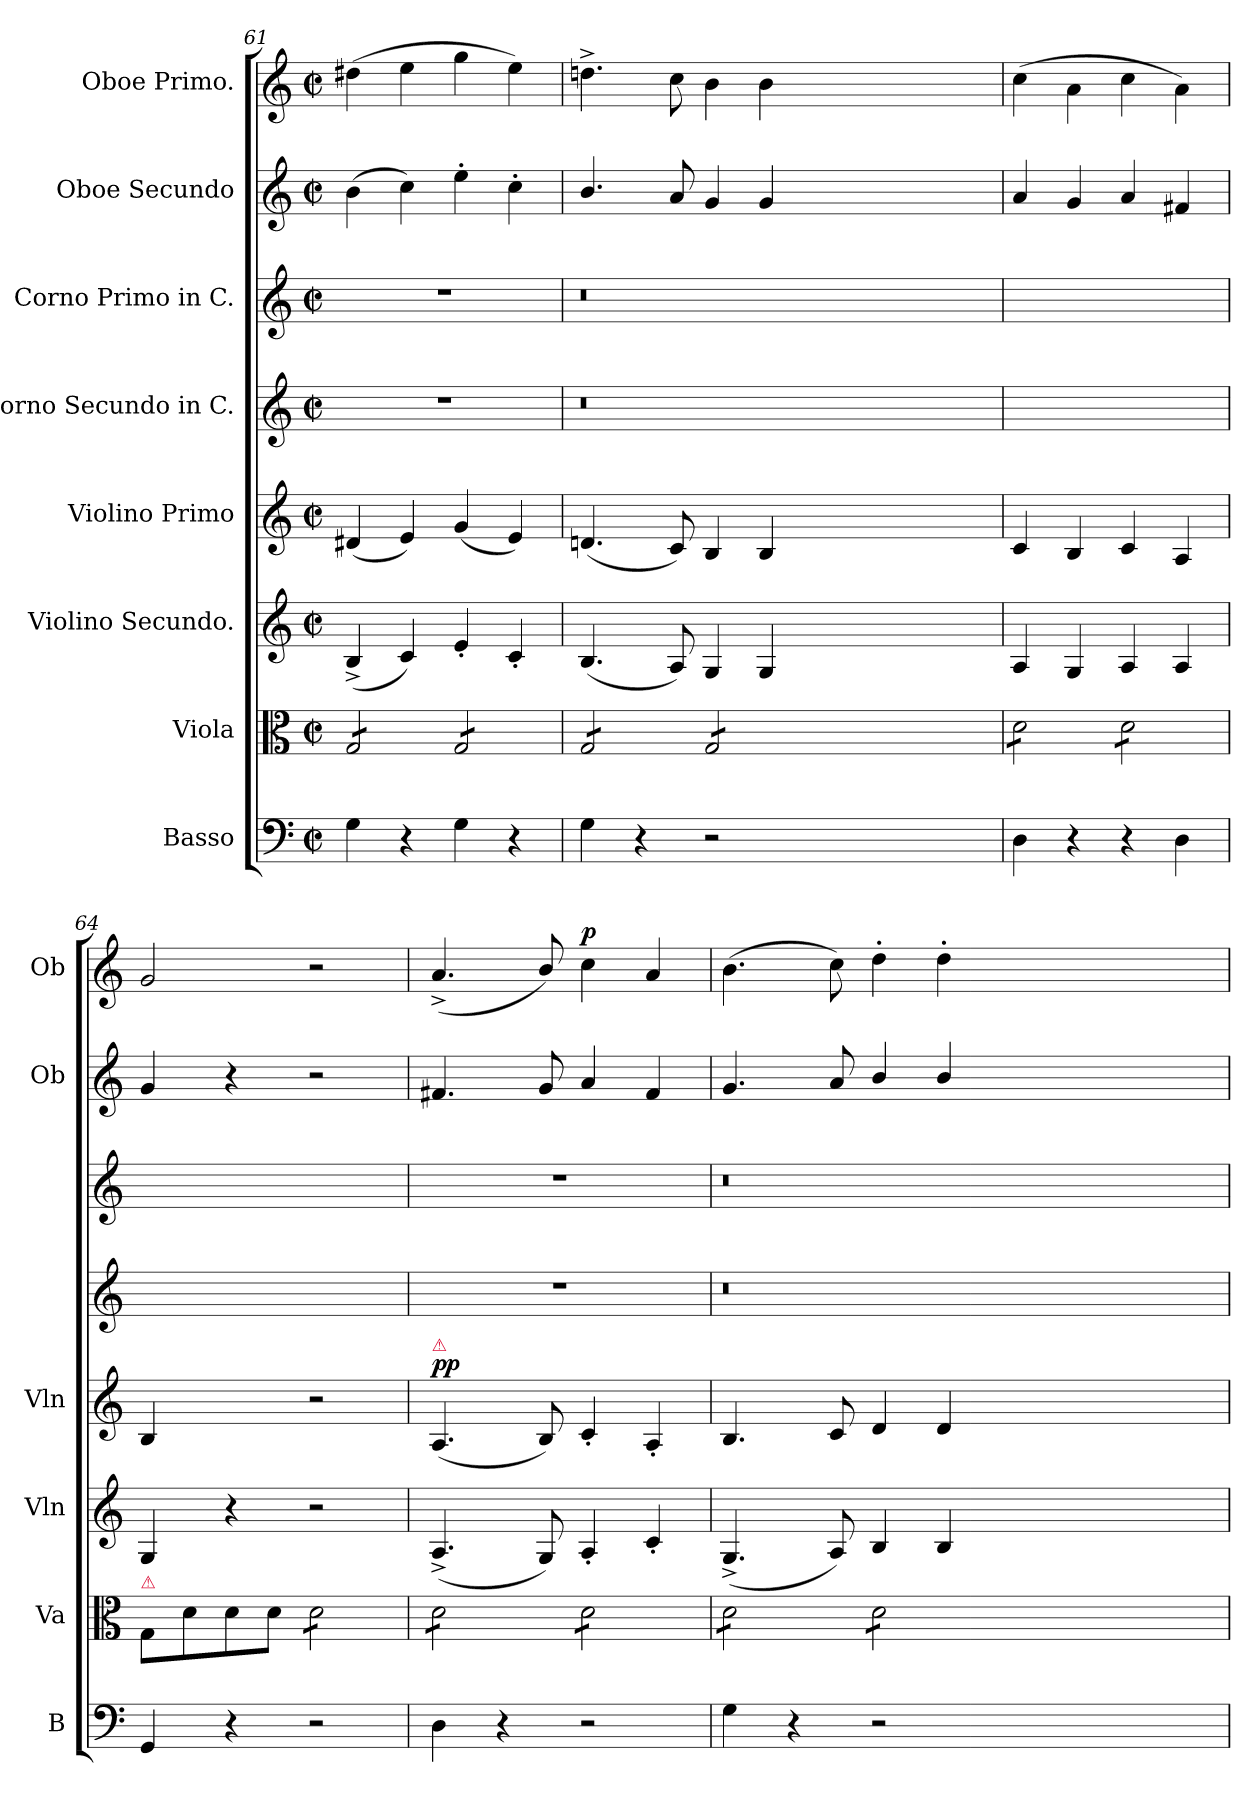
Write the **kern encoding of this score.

**kern	**kern	**kern	**kern	**dynam	**kern	**kern	**kern	**kern	**dynam
*part8	*part7	*part6	*part5	*part5	*part4	*part3	*part2	*part1	*part1
*staff8	*staff7	*staff6	*staff5	*staff5	*staff4	*staff3	*staff2	*staff1	*staff1
*I"Basso	*I"Viola	*I"Violino Secundo.	*I"Violino Primo	*	*I"Corno Secundo in C.	*I"Corno Primo in C.	*I"Oboe Secundo	*I"Oboe Primo.	*
*I'B	*I'Va	*I'Vln	*I'Vln	*	*	*	*I'Ob	*I'Ob	*
*clefF4	*clefC3	*clefG2	*clefG2	*	*clefG2	*clefG2	*clefG2	*clefG2	*
*k[]	*k[]	*k[]	*k[]	*	*k[]	*k[]	*k[]	*k[]	*
*C:	*C:	*C:	*C:	*	*C:	*C:	*C:	*C:	*
*M2/2	*M2/2	*M2/2	*M2/2	*	*M2/2	*M2/2	*M2/2	*M2/2	*
*met(c|)	*met(c|)	*met(c|)	*met(c|)	*	*met(c|)	*met(c|)	*met(c|)	*met(c|)	*
=61	=61	=61	=61	=61	=61	=61	=61	=61	=61
*	*tremolo	*	*	*	*	*	*	*	*
4G\	8G/L	(4B^/	(4d#X/	.	1r	1r	(4b\	(4dd#X\	.
.	8G/	.	.	.	.	.	.	.	.
4r	8G/	4c/)	4e/)	.	.	.	4cc\)	4ee\	.
.	8G/J	.	.	.	.	.	.	.	.
4G\	8G/L	4e'/	(4g/	.	.	.	4ee'\	4gg\	.
.	8G/	.	.	.	.	.	.	.	.
4r	8G/	4c'/	4e/)	.	.	.	4cc'\	4ee\)	.
.	8G/J	.	.	.	.	.	.	.	.
=62	=62	=62	=62	=62	=62	=62	=62	=62	=62
4G\	8G/L	(4.B/	(4.dn/	.	0.r	0.r	4.b/	4.ddn^\	.
.	8G/	.	.	.	.	.	.	.	.
4r	8G/	.	.	.	.	.	.	.	.
.	8G/J	8A/)	8c/)	.	.	.	8a/	8cc\	.
2r	8G/L	4G/	4B/	.	.	.	4g/	4b\	.
.	8G/	.	.	.	.	.	.	.	.
.	8G/	4G/	4B/	.	.	.	4g/	4b\	.
.	8G/J	.	.	.	.	.	.	.	.
0ryy	0ryy	0ryy	0ryy	.	.	.	0ryy	0ryy	.
=63	=63	=63	=63	=63	=63	=63	=63	=63	=63
4D\	8d\L	4A/	4c/	.	1ryy	1ryy	4a/	(4cc\	.
.	8d\	.	.	.	.	.	.	.	.
4r	8d\	4G/	4B/	.	.	.	4g/	4a\	.
.	8d\J	.	.	.	.	.	.	.	.
4r	8d\L	4A/	4c/	.	.	.	4a/	4cc\	.
.	8d\	.	.	.	.	.	.	.	.
4D\	8d\	4A/	4A/	.	.	.	4f#X/	4a\)	.
.	8d\J	.	.	.	.	.	.	.	.
*	*Xtremolo	*	*	*	*	*	*	*	*
=64	=64	=64	=64	=64	=64	=64	=64	=64	=64
!	!LO:TX:a:color=crimson:t=⚠	!	!	!	!	!	!	!	!
!	!	!	!LO:N:vis=4	!	!	!	!	!	!
4GG/	8G/L	4G/	2B/	.	1ryy	1ryy	4g/	2g/	.
.	8d\	.	.	.	.	.	.	.	.
4r	8d\	4r	.	.	.	.	4r	.	.
.	8d\J	.	.	.	.	.	.	.	.
*	*tremolo	*	*	*	*	*	*	*	*
2r	8d\L	2r	2r	.	.	.	2r	2r	.
.	8d\	.	.	.	.	.	.	.	.
.	8d\	.	.	.	.	.	.	.	.
.	8d\J	.	.	.	.	.	.	.	.
=65	=65	=65	=65	=65	=65	=65	=65	=65	=65
!	!	!	!LO:TX:a:color=crimson:t=⚠	!	!	!	!	!	!
!	!	!	!	!LO:DY:a	!	!	!	!	!
4D\	8d\L	(4.A^/	(4.A/	pp	1r	1r	4.f#X/	(4.a^/	.
.	8d\	.	.	.	.	.	.	.	.
4r	8d\	.	.	.	.	.	.	.	.
.	8d\J	8G/)	8B/)	.	.	.	8g/	8b/)	.
!	!	!	!	!	!	!	!	!	!LO:DY:a
2r	8d\L	4A'/	4c'/	.	.	.	4a/	4cc\	p
.	8d\	.	.	.	.	.	.	.	.
.	8d\	4c'/	4A'/	.	.	.	4f#/	4a/	.
.	8d\J	.	.	.	.	.	.	.	.
=66	=66	=66	=66	=66	=66	=66	=66	=66	=66
4G\	8d\L	(4.G^/	4.B/	.	0.r	0.r	4.g/	(4.b\	.
.	8d\	.	.	.	.	.	.	.	.
4r	8d\	.	.	.	.	.	.	.	.
.	8d\J	8A/)	8c/	.	.	.	8a/	8cc\)	.
2r	8d\L	4B/	4d/	.	.	.	4b/	4dd'\	.
.	8d\	.	.	.	.	.	.	.	.
.	8d\	4B/	4d/	.	.	.	4b/	4dd'\	.
.	8d\J	.	.	.	.	.	.	.	.
*	*Xtremolo	*	*	*	*	*	*	*	*
0ryy	0ryy	0ryy	0ryy	.	.	.	0ryy	0ryy	.
=	=	=	=	=	=	=	=	=	=
*-	*-	*-	*-	*-	*-	*-	*-	*-	*-
